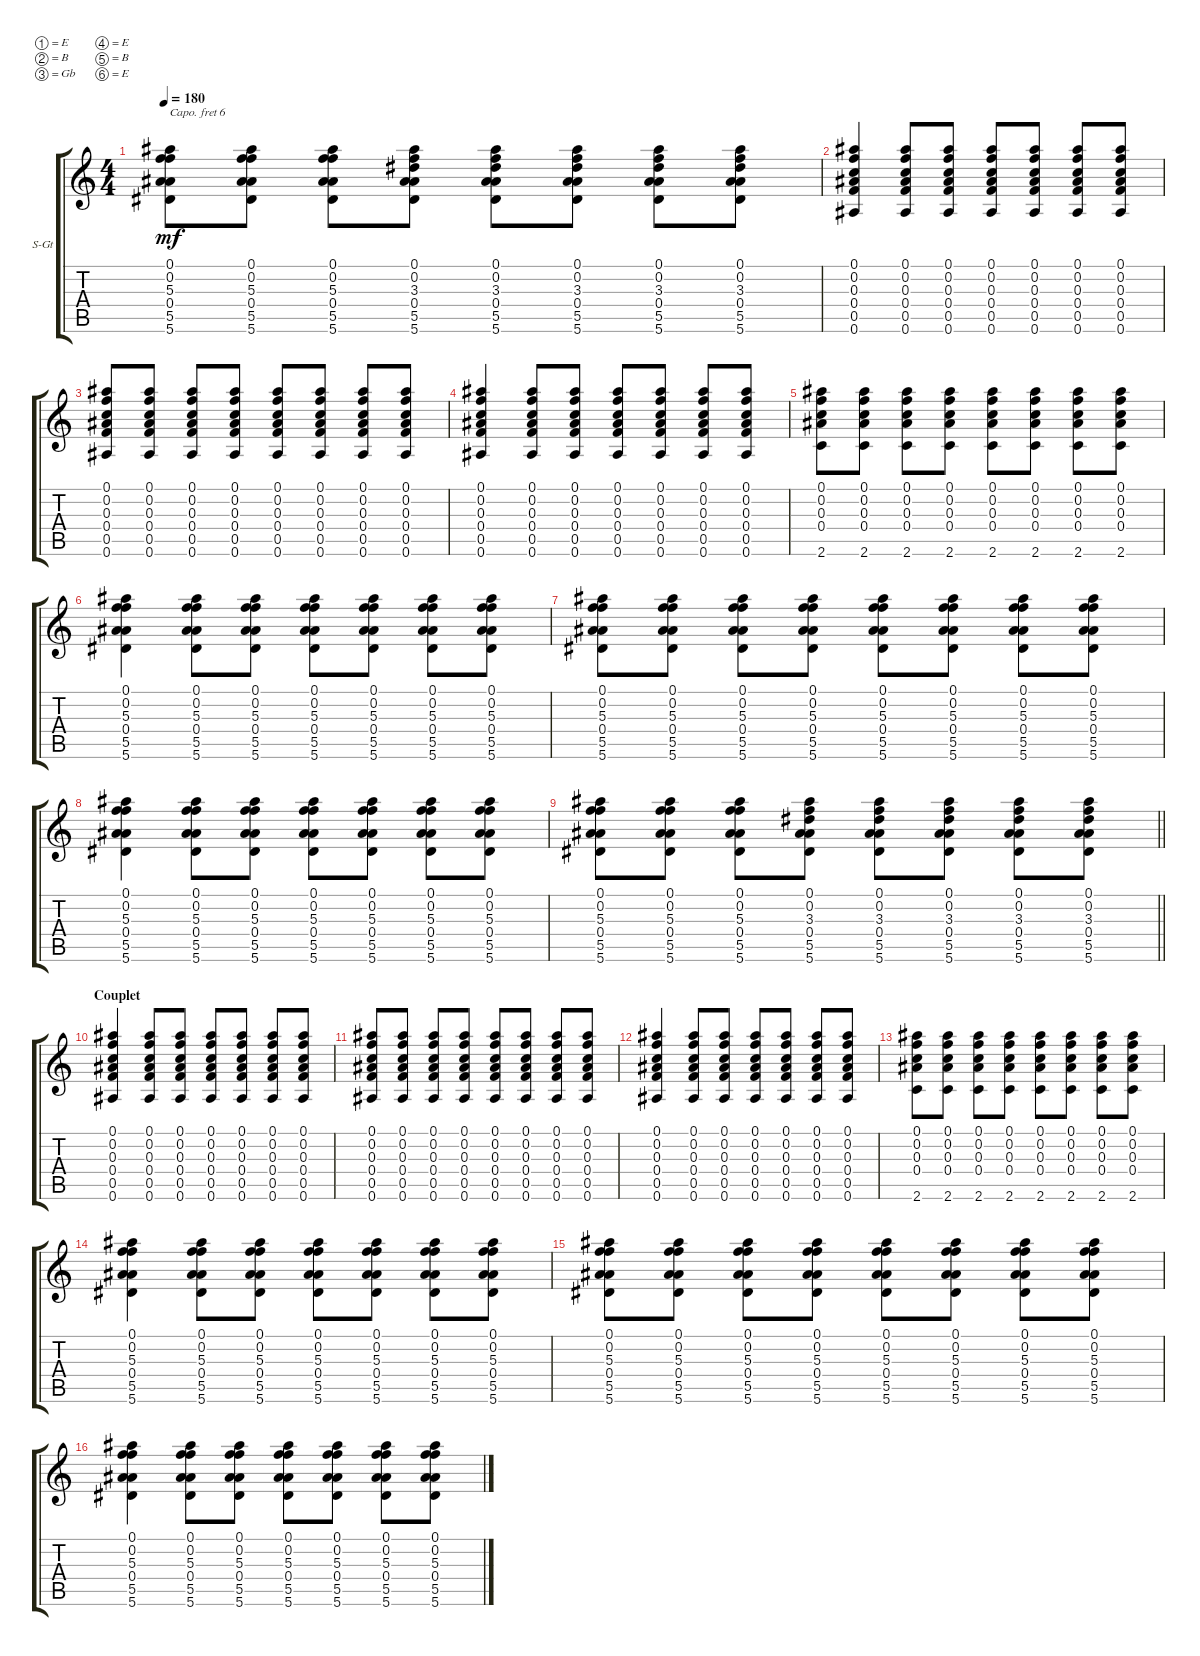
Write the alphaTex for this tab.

\defaultSystemsLayout 4
\bracketExtendMode groupsimilarinstruments
\firstSystemTrackNameOrientation horizontal
\otherSystemsTrackNameOrientation horizontal
\track ("Chris - Steel Guitar Rythm" "S-Gt") {instrument acousticguitarsteel}
\staff {score tabs}
\capo 6
\tuning (E4 B3 Gb3 E3 B2 E2)
\ts (4 4)
\tempo 180
\clef g2
\ks c
(5.6 5.5 0.4 5.3 0.2 0.1).8{dy mf} (5.6 5.5 0.4 5.3 0.2 0.1).8 (5.6 5.5 0.4 5.3 0.2 0.1).8 (5.6 5.5 0.4 3.3 0.2 0.1).8 (5.6 5.5 0.4 3.3 0.2 0.1).8 (5.6 5.5 0.4 3.3 0.2 0.1).8 (5.6 5.5 0.4 3.3 0.2 0.1).8 (5.6 5.5 0.4 3.3 0.2 0.1).8 |
(0.1 0.6 0.5 0.4 0.3 0.2).4 (0.2 0.1 0.6 0.5 0.4 0.3).8 (0.2 0.1 0.6 0.5 0.4 0.3).8 (0.2 0.1 0.6 0.5 0.4 0.3).8 (0.2 0.1 0.6 0.5 0.4 0.3).8 (0.2 0.1 0.6 0.5 0.4 0.3).8 (0.2 0.1 0.6 0.5 0.4 0.3).8 |
(0.2 0.1 0.6 0.5 0.4 0.3).8 (0.2 0.1 0.6 0.5 0.4 0.3).8 (0.2 0.1 0.6 0.5 0.4 0.3).8 (0.2 0.1 0.6 0.5 0.4 0.3).8 (0.2 0.1 0.6 0.5 0.4 0.3).8 (0.2 0.1 0.6 0.5 0.4 0.3).8 (0.2 0.1 0.6 0.5 0.4 0.3).8 (0.2 0.1 0.6 0.5 0.4 0.3).8 |
(0.1 0.6 0.5 0.4 0.3 0.2).4 (0.2 0.1 0.6 0.5 0.4 0.3).8 (0.2 0.1 0.6 0.5 0.4 0.3).8 (0.2 0.1 0.6 0.5 0.4 0.3).8 (0.2 0.1 0.6 0.5 0.4 0.3).8 (0.2 0.1 0.6 0.5 0.4 0.3).8 (0.2 0.1 0.6 0.5 0.4 0.3).8 |
(0.2 0.1 2.6 0.4 0.3).8 (0.2 0.1 2.6 0.4 0.3).8 (0.2 0.1 2.6 0.4 0.3).8 (0.2 0.1 2.6 0.4 0.3).8 (0.2 0.1 2.6 0.4 0.3).8 (0.2 0.1 2.6 0.4 0.3).8 (0.2 0.1 2.6 0.4 0.3).8 (0.2 0.1 2.6 0.4 0.3).8 |
(5.6 5.5 0.4 5.3 0.2 0.1).4 (5.6 5.5 0.4 5.3 0.2 0.1).8 (5.6 5.5 0.4 5.3 0.2 0.1).8 (5.6 5.5 0.4 5.3 0.2 0.1).8 (5.6 5.5 0.4 5.3 0.2 0.1).8 (5.6 5.5 0.4 5.3 0.2 0.1).8 (5.6 5.5 0.4 5.3 0.2 0.1).8 |
(5.6 5.5 0.4 5.3 0.2 0.1).8 (5.6 5.5 0.4 5.3 0.2 0.1).8 (5.6 5.5 0.4 5.3 0.2 0.1).8 (5.6 5.5 0.4 5.3 0.2 0.1).8 (5.6 5.5 0.4 5.3 0.2 0.1).8 (5.6 5.5 0.4 5.3 0.2 0.1).8 (5.6 5.5 0.4 5.3 0.2 0.1).8 (5.6 5.5 0.4 5.3 0.2 0.1).8 |
(5.6 5.5 0.4 5.3 0.2 0.1).4 (5.6 5.5 0.4 5.3 0.2 0.1).8 (5.6 5.5 0.4 5.3 0.2 0.1).8 (5.6 5.5 0.4 5.3 0.2 0.1).8 (5.6 5.5 0.4 5.3 0.2 0.1).8 (5.6 5.5 0.4 5.3 0.2 0.1).8 (5.6 5.5 0.4 5.3 0.2 0.1).8 |
\barLineRight lightlight
(5.6 5.5 0.4 5.3 0.2 0.1).8 (5.6 5.5 0.4 5.3 0.2 0.1).8 (5.6 5.5 0.4 5.3 0.2 0.1).8 (5.6 5.5 0.4 3.3 0.2 0.1).8 (5.6 5.5 0.4 3.3 0.2 0.1).8 (5.6 5.5 0.4 3.3 0.2 0.1).8 (5.6 5.5 0.4 3.3 0.2 0.1).8 (5.6 5.5 0.4 3.3 0.2 0.1).8 |
\section ("" "Couplet")
(0.1 0.6 0.5 0.4 0.3 0.2).4 (0.2 0.1 0.6 0.5 0.4 0.3).8 (0.2 0.1 0.6 0.5 0.4 0.3).8 (0.2 0.1 0.6 0.5 0.4 0.3).8 (0.2 0.1 0.6 0.5 0.4 0.3).8 (0.2 0.1 0.6 0.5 0.4 0.3).8 (0.2 0.1 0.6 0.5 0.4 0.3).8 |
(0.2 0.1 0.6 0.5 0.4 0.3).8 (0.2 0.1 0.6 0.5 0.4 0.3).8 (0.2 0.1 0.6 0.5 0.4 0.3).8 (0.2 0.1 0.6 0.5 0.4 0.3).8 (0.2 0.1 0.6 0.5 0.4 0.3).8 (0.2 0.1 0.6 0.5 0.4 0.3).8 (0.2 0.1 0.6 0.5 0.4 0.3).8 (0.2 0.1 0.6 0.5 0.4 0.3).8 |
(0.1 0.6 0.5 0.4 0.3 0.2).4 (0.2 0.1 0.6 0.5 0.4 0.3).8 (0.2 0.1 0.6 0.5 0.4 0.3).8 (0.2 0.1 0.6 0.5 0.4 0.3).8 (0.2 0.1 0.6 0.5 0.4 0.3).8 (0.2 0.1 0.6 0.5 0.4 0.3).8 (0.2 0.1 0.6 0.5 0.4 0.3).8 |
(0.2 0.1 2.6 0.4 0.3).8 (0.2 0.1 2.6 0.4 0.3).8 (0.2 0.1 2.6 0.4 0.3).8 (0.2 0.1 2.6 0.4 0.3).8 (0.2 0.1 2.6 0.4 0.3).8 (0.2 0.1 2.6 0.4 0.3).8 (0.2 0.1 2.6 0.4 0.3).8 (0.2 0.1 2.6 0.4 0.3).8 |
(5.6 5.5 0.4 5.3 0.2 0.1).4 (5.6 5.5 0.4 5.3 0.2 0.1).8 (5.6 5.5 0.4 5.3 0.2 0.1).8 (5.6 5.5 0.4 5.3 0.2 0.1).8 (5.6 5.5 0.4 5.3 0.2 0.1).8 (5.6 5.5 0.4 5.3 0.2 0.1).8 (5.6 5.5 0.4 5.3 0.2 0.1).8 |
(5.6 5.5 0.4 5.3 0.2 0.1).8 (5.6 5.5 0.4 5.3 0.2 0.1).8 (5.6 5.5 0.4 5.3 0.2 0.1).8 (5.6 5.5 0.4 5.3 0.2 0.1).8 (5.6 5.5 0.4 5.3 0.2 0.1).8 (5.6 5.5 0.4 5.3 0.2 0.1).8 (5.6 5.5 0.4 5.3 0.2 0.1).8 (5.6 5.5 0.4 5.3 0.2 0.1).8 |
(5.6 5.5 0.4 5.3 0.2 0.1).4 (5.6 5.5 0.4 5.3 0.2 0.1).8 (5.6 5.5 0.4 5.3 0.2 0.1).8 (5.6 5.5 0.4 5.3 0.2 0.1).8 (5.6 5.5 0.4 5.3 0.2 0.1).8 (5.6 5.5 0.4 5.3 0.2 0.1).8 (5.6 5.5 0.4 5.3 0.2 0.1).8
